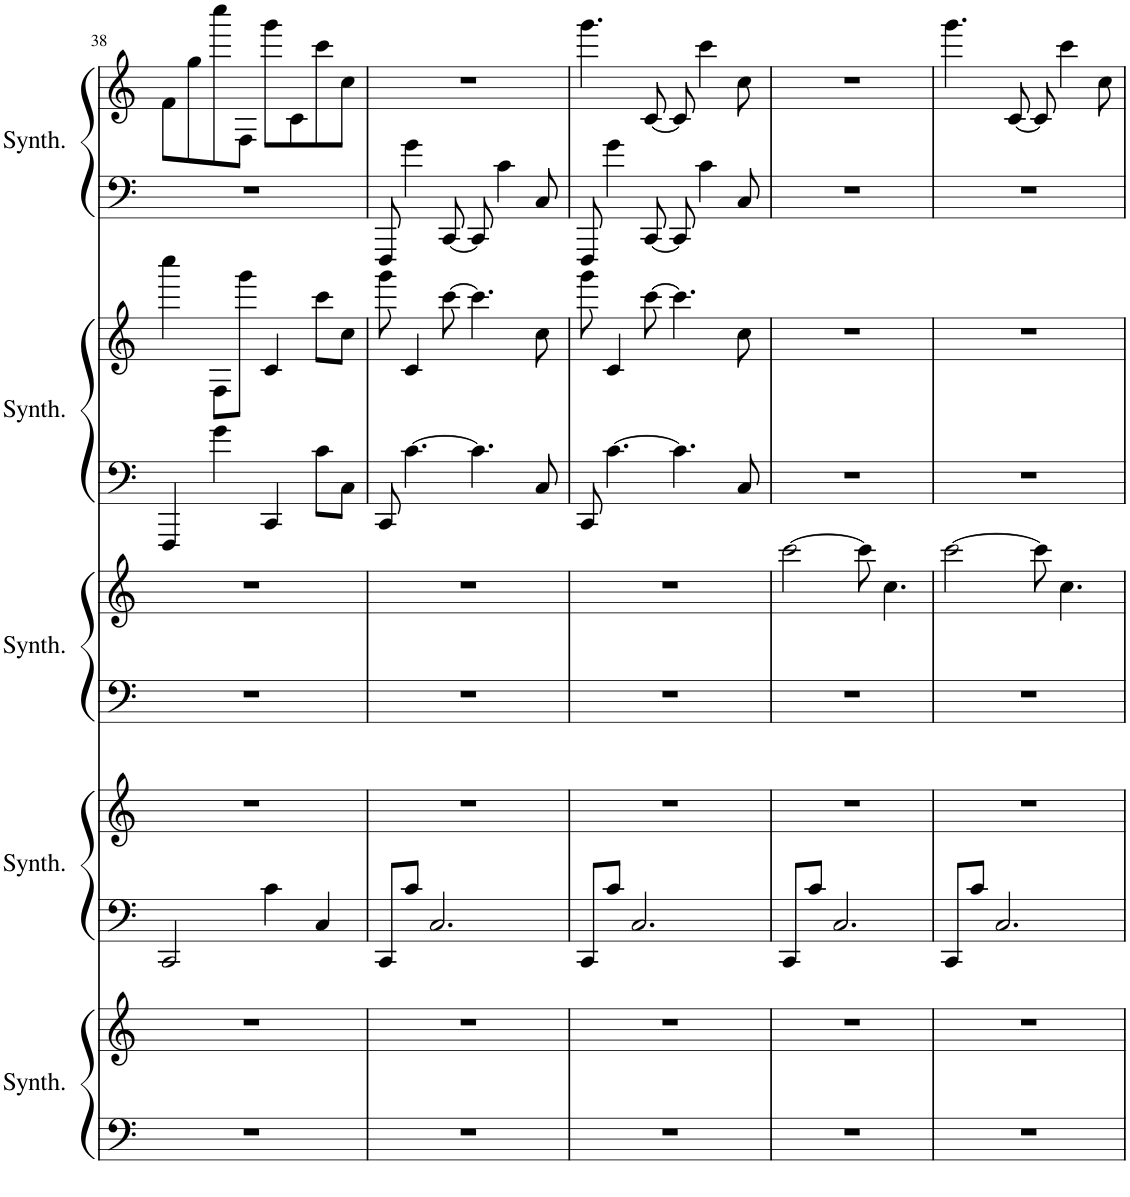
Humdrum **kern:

**kern	**kern	**kern	**kern	**kern	**kern	**kern	**kern	**kern	**kern
*part5	*part5	*part4	*part4	*part3	*part3	*part2	*part2	*part1	*part1
*staff10	*staff9	*staff8	*staff7	*staff6	*staff5	*staff4	*staff3	*staff2	*staff1
*I"Pad Synthesizer, Warm Pad	*	*I"Pad Synthesizer, Warm Pad	*	*I"Pad Synthesizer, Warm Pad	*	*I"Pad Synthesizer, Warm Pad	*	*I"Pad Synthesizer, Warm Pad	*
*I'Synth.	*	*I'Synth.	*	*I'Synth.	*	*I'Synth.	*	*I'Synth.	*
!!LO:PB:g=z
*clefF4	*clefG2	*clefF4	*clefG2	*clefF4	*clefG2	*clefF4	*clefG2	*clefF4	*clefG2
*k[]	*k[]	*k[]	*k[]	*k[]	*k[]	*k[]	*k[]	*k[]	*k[]
*M4/4	*M4/4	*M4/4	*M4/4	*M4/4	*M4/4	*M4/4	*M4/4	*M4/4	*M4/4
=38	=38	=38	=38	=38	=38	=38	=38	=38	=38
1r	1r	2CC/	1r	1r	1r	4FFF/	4cccc\	1r	8f\L
.	.	.	.	.	.	.	.	.	8gg\
.	.	.	.	.	.	4g\	8F\L	.	8cccc\
.	.	.	.	.	.	.	8ggg\J	.	8F\J
.	.	4c\	.	.	.	4CC/	4c/	.	8ggg\L
.	.	.	.	.	.	.	.	.	8c\
.	.	4C/	.	.	.	8c\L	8ccc\L	.	8ccc\
.	.	.	.	.	.	8C\J	8cc\J	.	8cc\J
=39	=39	=39	=39	=39	=39	=39	=39	=39	=39
1r	1r	8CC/L	1r	1r	1r	8CC/	8ggg\	8FFF/	1r
.	.	8c/J	.	.	.	[4.c\	4c/	4g\	.
.	.	2.C/	.	.	.	.	.	.	.
.	.	.	.	.	.	.	[8ccc\	[8CC/	.
.	.	.	.	.	.	4.c\]	4.ccc\]	8CC/]	.
.	.	.	.	.	.	.	.	4c\	.
.	.	.	.	.	.	8C/	8cc\	8C/	.
=40	=40	=40	=40	=40	=40	=40	=40	=40	=40
1r	1r	8CC/L	1r	1r	1r	8CC/	8ggg\	8FFF/	4.ggg\
.	.	8c/J	.	.	.	[4.c\	4c/	4g\	.
.	.	2.C/	.	.	.	.	.	.	.
.	.	.	.	.	.	.	[8ccc\	[8CC/	[8c/
.	.	.	.	.	.	4.c\]	4.ccc\]	8CC/]	8c/]
.	.	.	.	.	.	.	.	4c\	4ccc\
.	.	.	.	.	.	8C/	8cc\	8C/	8cc\
=41	=41	=41	=41	=41	=41	=41	=41	=41	=41
1r	1r	8CC/L	1r	1r	[2ccc\	1r	1r	1r	1r
.	.	8c/J	.	.	.	.	.	.	.
.	.	2.C/	.	.	.	.	.	.	.
.	.	.	.	.	8ccc\]	.	.	.	.
.	.	.	.	.	4.cc\	.	.	.	.
=42	=42	=42	=42	=42	=42	=42	=42	=42	=42
1r	1r	8CC/L	1r	1r	[2ccc\	1r	1r	1r	4.ggg\
.	.	8c/J	.	.	.	.	.	.	.
.	.	2.C/	.	.	.	.	.	.	.
.	.	.	.	.	.	.	.	.	[8c/
.	.	.	.	.	8ccc\]	.	.	.	8c/]
.	.	.	.	.	4.cc\	.	.	.	4ccc\
.	.	.	.	.	.	.	.	.	8cc\
=	=	=	=	=	=	=	=	=	=
*-	*-	*-	*-	*-	*-	*-	*-	*-	*-
